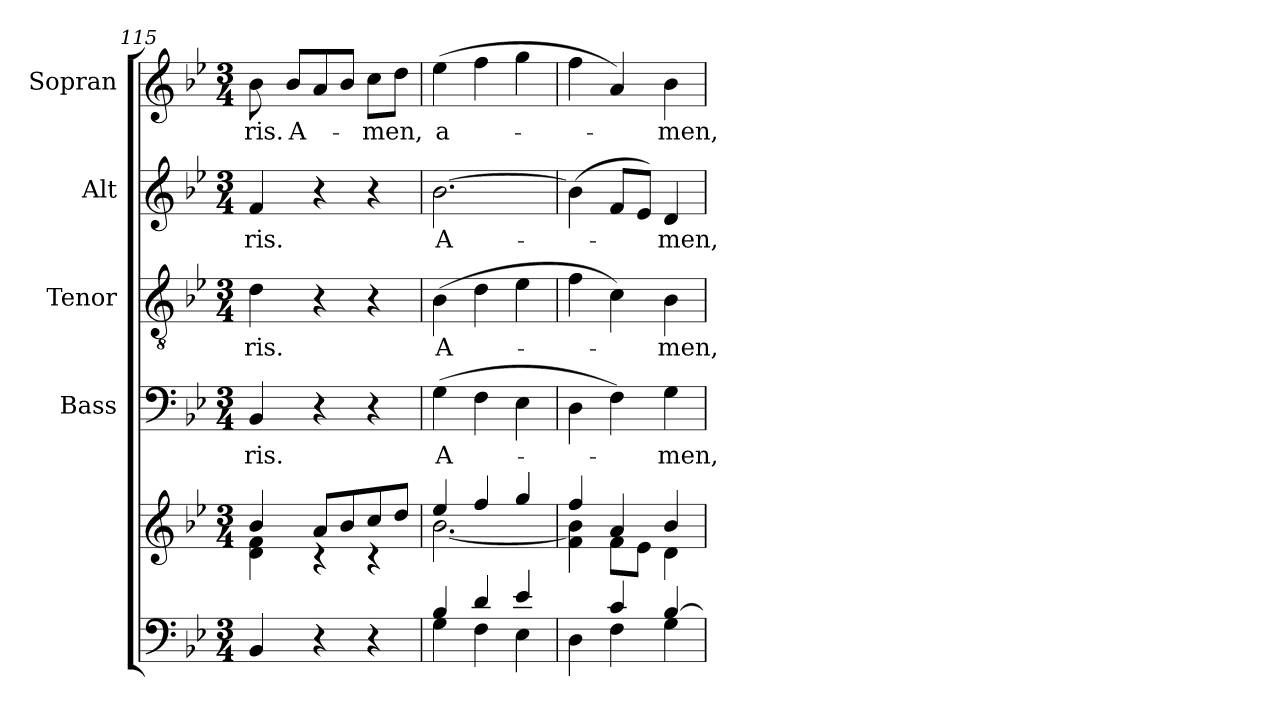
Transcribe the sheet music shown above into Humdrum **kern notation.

**kern	**kern	**kern	**text	**kern	**text	**kern	**text	**kern	**text
*part5	*part5	*part4	*part4	*part3	*part3	*part2	*part2	*part1	*part1
*staff6	*staff5	*staff4	*staff4	*staff3	*staff3	*staff2	*staff2	*staff1	*staff1
*	*	*I"Bass	*	*I"Tenor	*	*I"Alt	*	*I"Sopran	*
*	*	*I'B.	*	*I'T.	*	*I'A.	*	*I'S.	*
*clefF4	*clefG2	*clefF4	*	*clefGv2	*	*clefG2	*	*clefG2	*
*k[b-e-]	*k[b-e-]	*k[b-e-]	*	*k[b-e-]	*	*k[b-e-]	*	*k[b-e-]	*
*B-:	*B-:	*B-:	*	*B-:	*	*B-:	*	*B-:	*
*M3/4	*M3/4	*M3/4	*	*M3/4	*	*M3/4	*	*M3/4	*
=115	=115	=115	=115	=115	=115	=115	=115	=115	=115
*	*^	*	*	*	*	*	*	*	*
!	!	!	!	!LO:LY:b	!	!LO:LY:b	!	!LO:LY:b	!	!LO:LY:b
4BB-/	4b-/	4d\ 4f\	4BB-/	-ris.	4d\	-ris.	4f/	-ris.	8b-\	-ris.
!	!	!	!	!	!	!	!	!	!	!LO:LY:b
.	.	.	.	.	.	.	.	.	8b-/L	A-
4r	8a/L	4rc	4r	.	4r	.	4r	.	8a/	.
.	8b-/	.	.	.	.	.	.	.	8b-/J	.
!	!	!	!	!	!	!	!	!	!	!LO:LY:b
4r	8cc/	4rc	4r	.	4r	.	4r	.	8cc\L	-men,
.	8dd/J	.	.	.	.	.	.	.	8dd\J	.
!!LO:PB:g=z
=116	=116	=116	=116	=116	=116	=116	=116	=116	=116	=116
*^	*	*	*	*	*	*	*	*	*	*
!	!	!	!	!	!LO:LY:b	!	!LO:LY:b	!	!LO:LY:b	!	!LO:LY:b
4B-/	4G\	4ee-/	[<2.b-\	(>4G\	A-	(>4B-\	A-	[2.b-\	A-	(>4ee-\	a-
4d/	4F\	4ff/	.	4F\	.	4d\	.	.	.	4ff\	.
4e-/	4E-\	4gg/	.	4E-\	.	4e-\	.	.	.	4gg\	.
=117	=117	=117	=117	=117	=117	=117	=117	=117	=117	=117	=117
4ryy	4D\	4ff/	4f\ 4b-\]	4D\	.	4f\	.	(<4b-\]	.	4ff\	.
4c/	4F\	4a/	8f\L	4F\)	.	4c\)	.	8f/L	.	4a/)	.
.	.	.	8e-\J	.	.	.	.	8e-/J)	.	.	.
!	!	!	!	!	!LO:LY:b	!	!LO:LY:b	!	!LO:LY:b	!	!LO:LY:b
[>4B-/	4G\	4b-/	4d\	4G\	-men,	4B-\	-men,	4d/	-men,	4b-\	-men,
*v	*v	*	*	*	*	*	*	*	*	*	*
*	*v	*v	*	*	*	*	*	*	*	*
=	=	=	=	=	=	=	=	=	=
*-	*-	*-	*-	*-	*-	*-	*-	*-	*-
